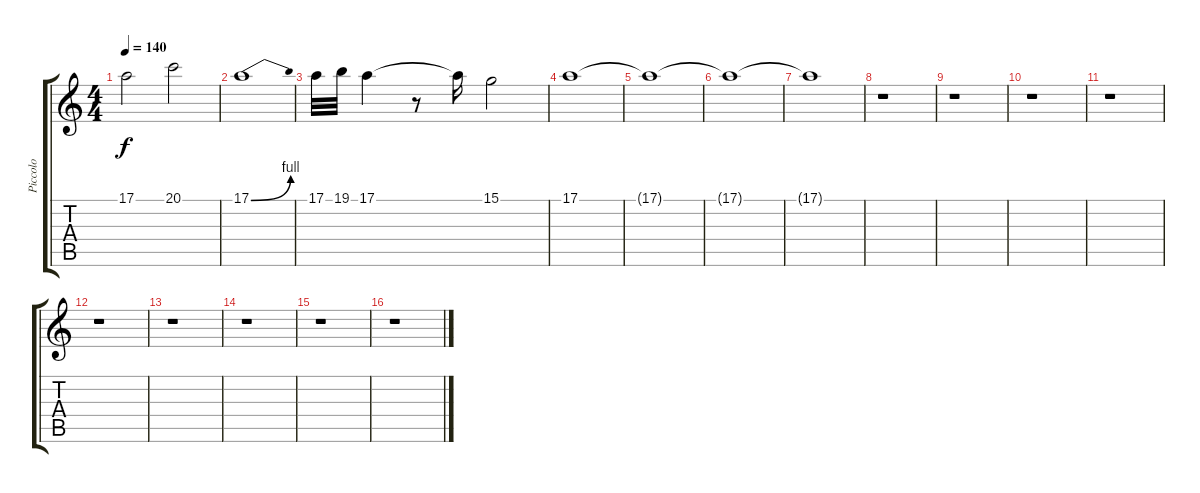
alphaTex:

\track ("Piccolo" "Piccolo") {instrument piccolo}
\staff {score tabs}
\tuning (E4 B3 G3 D3 A2 E2) {hide}
\ts (4 4)
\tempo 140
\clef g2
\ks c
17.1.2{dy f} 20.1.2 |
17.1{be (bend 0 0 60 4)}.1 |
17.1.32{volume 14} 19.1.32 17.1.4 r.8 17.1{t}.16 15.1.2 |
17.1.1{volume 0} |
17.1{t}.1 |
17.1{t}.1 |
17.1{t}.1 |
r.1 |
r.1 |
r.1 |
r.1 |
r.1 |
r.1 |
r.1 |
r.1 |
r.1
